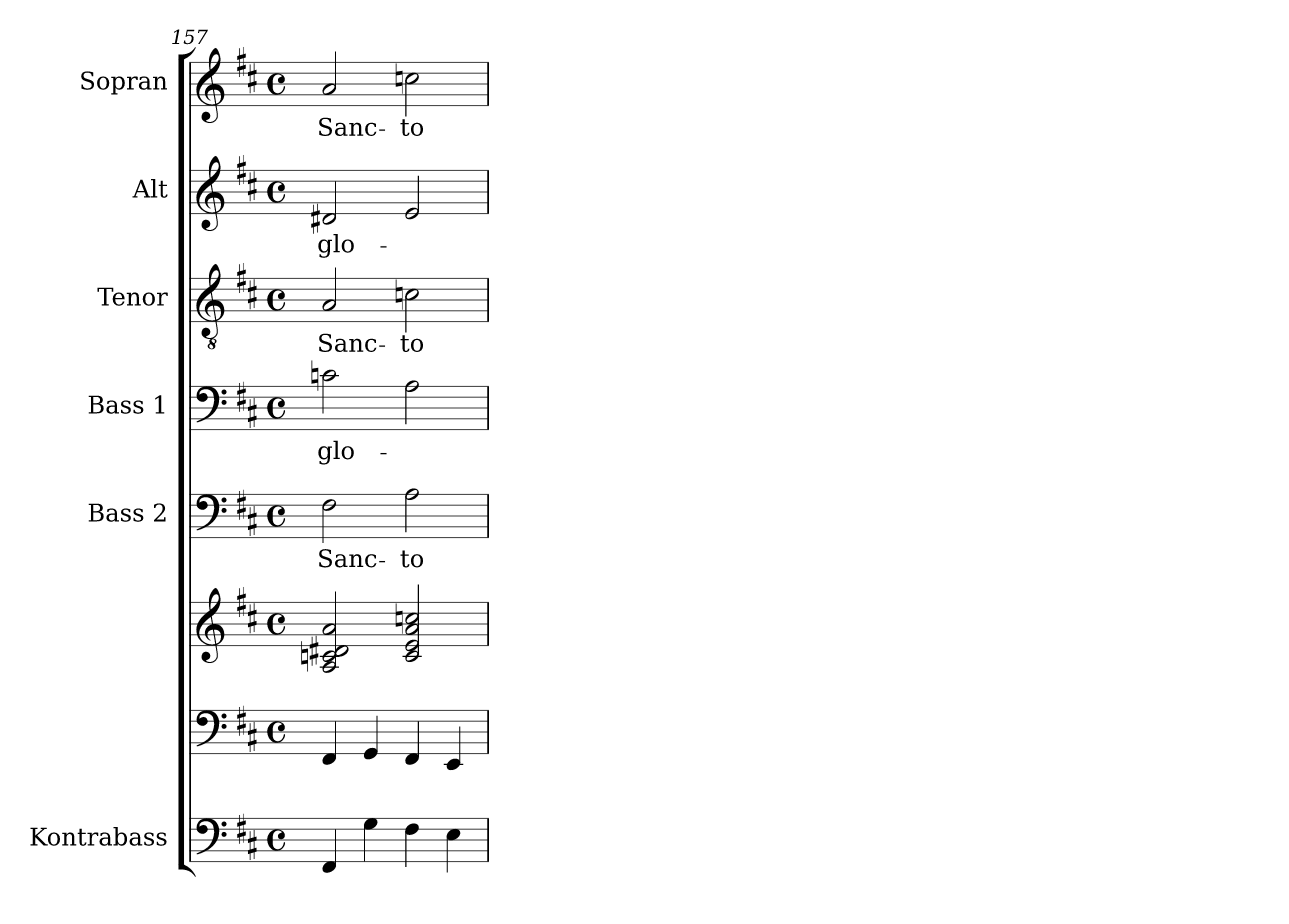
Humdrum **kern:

**kern	**kern	**kern	**kern	**text	**kern	**text	**kern	**text	**kern	**text	**kern	**text
*part7	*part6	*part6	*part5	*part5	*part4	*part4	*part3	*part3	*part2	*part2	*part1	*part1
*staff8	*staff7	*staff6	*staff5	*staff5	*staff4	*staff4	*staff3	*staff3	*staff2	*staff2	*staff1	*staff1
*I"Kontrabass	*	*	*I"Bass 2	*	*I"Bass 1	*	*I"Tenor	*	*I"Alt	*	*I"Sopran	*
*I'Kb.	*	*	*I'B. 2	*	*I'B. 1	*	*I'T.	*	*I'A.	*	*I'S.	*
*clefF4	*clefF4	*clefG2	*clefF4	*	*clefF4	*	*clefGv2	*	*clefG2	*	*clefG2	*
*ITrd7c12	*	*	*	*	*	*	*	*	*	*	*	*
*k[f#c#]	*k[f#c#]	*k[f#c#]	*k[f#c#]	*	*k[f#c#]	*	*k[f#c#]	*	*k[f#c#]	*	*k[f#c#]	*
*D:	*D:	*D:	*D:	*	*D:	*	*D:	*	*D:	*	*D:	*
*M4/4	*M4/4	*M4/4	*M4/4	*	*M4/4	*	*M4/4	*	*M4/4	*	*M4/4	*
*met(c)	*met(c)	*met(c)	*met(c)	*	*met(c)	*	*met(c)	*	*met(c)	*	*met(c)	*
=157	=157	=157	=157	=157	=157	=157	=157	=157	=157	=157	=157	=157
!	!	!	!	!LO:LY:b	!	!LO:LY:b	!	!LO:LY:b	!	!LO:LY:b	!	!LO:LY:b
4FFF#/	4FF#/	2A/ 2cn/ 2d#X/ 2a/	2F#\	Sanc-	2cn\	glo-	2A/	Sanc-	2d#X/	glo-	2a/	Sanc-
4GG\	4GG/	.	.	.	.	.	.	.	.	.	.	.
!	!	!	!	!LO:LY:b	!	!	!	!LO:LY:b	!	!	!	!LO:LY:b
4FF#\	4FF#/	2c/ 2e/ 2a/ 2ccn/	2A\	-to	2A\	.	2cn\	-to	2e/	.	2ccn\	-to
4EE\	4EE/	.	.	.	.	.	.	.	.	.	.	.
=	=	=	=	=	=	=	=	=	=	=	=	=
*-	*-	*-	*-	*-	*-	*-	*-	*-	*-	*-	*-	*-
